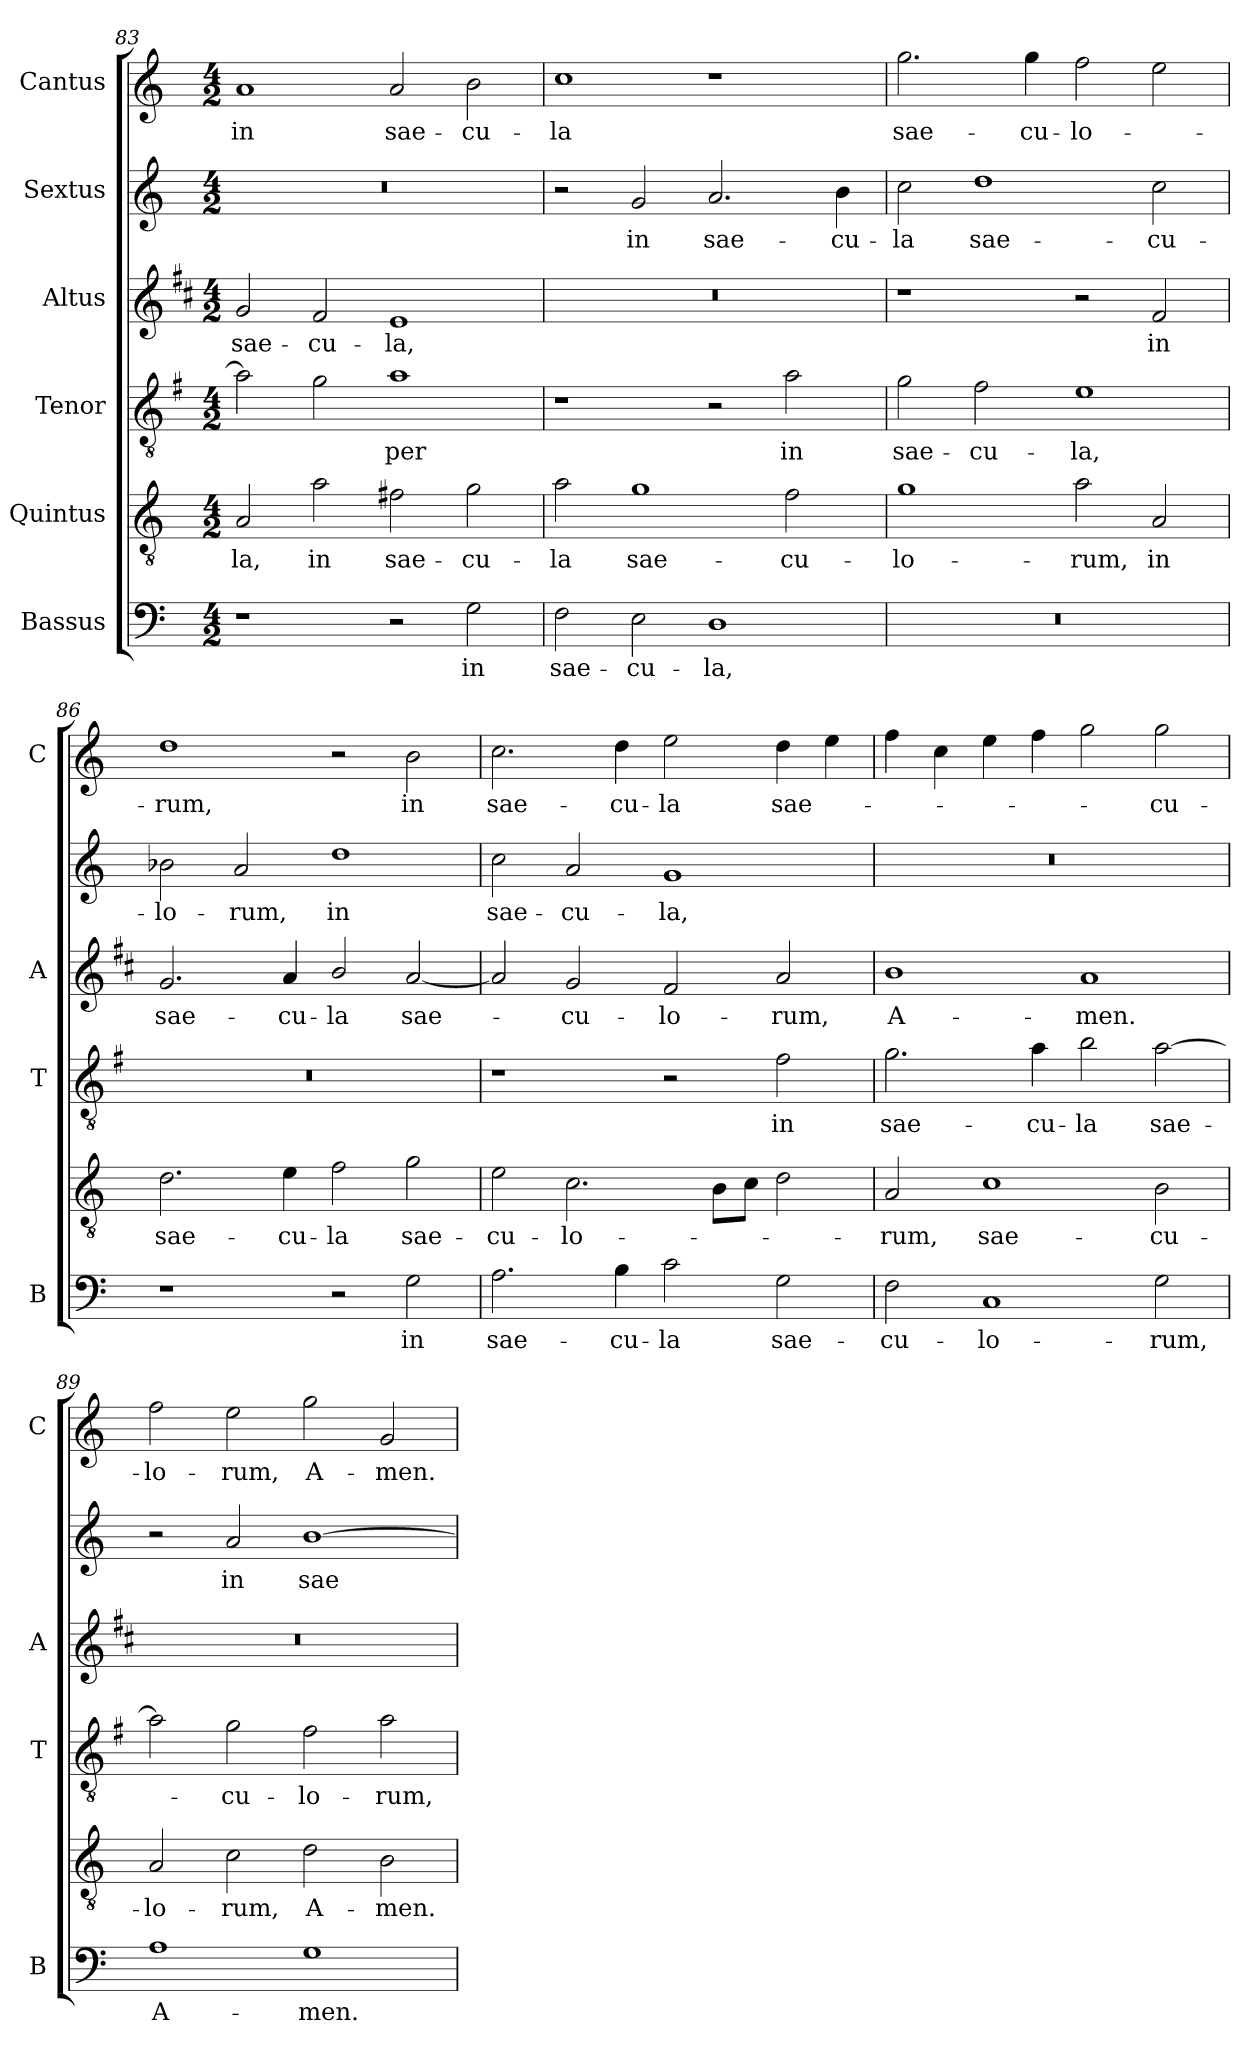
**kern	**text	**kern	**text	**kern	**text	**kern	**text	**kern	**text	**kern	**text
*part6	*part6	*part5	*part5	*part4	*part4	*part3	*part3	*part2	*part2	*part1	*part1
*staff6	*staff6	*staff5	*staff5	*staff4	*staff4	*staff3	*staff3	*staff2	*staff2	*staff1	*staff1
*I"Bassus	*	*I"Quintus	*	*I"Tenor	*	*I"Altus	*	*I"Sextus	*	*I"Cantus	*
*I'B	*	*	*	*I'T	*	*I'A	*	*	*	*I'C	*
*clefF4	*	*clefGv2	*	*clefGv2	*	*clefG2	*	*clefG2	*	*clefG2	*
*	*	*	*	*ITrd4c7	*	*ITrd1c2	*	*	*	*	*
*k[]	*	*k[]	*	*k[]	*	*k[]	*	*k[]	*	*k[]	*
*C:	*	*C:	*	*C:	*	*C:	*	*C:	*	*C:	*
*M4/2	*	*M4/2	*	*M4/2	*	*M4/2	*	*M4/2	*	*M4/2	*
=83	=83	=83	=83	=83	=83	=83	=83	=83	=83	=83	=83
!	!	!	!LO:LY:b	!	!	!	!LO:LY:b	!	!	!	!LO:LY:b
1r	.	2A/	-la,	2d\]	.	2f/	sae-	0r	.	1a	in
!	!	!	!LO:LY:b	!	!	!	!LO:LY:b	!	!	!	!
.	.	2a\	in	2c\	.	2e/	-cu-	.	.	.	.
!	!	!	!LO:LY:b	!	!LO:LY:b	!	!LO:LY:b	!	!	!	!LO:LY:b
2r	.	2f#X\	sae-	1d	-per	1d	-la,	.	.	2a/	sae-
!	!LO:LY:b	!	!LO:LY:b	!	!	!	!	!	!	!	!LO:LY:b
2G\	in	2g\	-cu-	.	.	.	.	.	.	2b\	-cu-
!!LO:LB:g=z
=84	=84	=84	=84	=84	=84	=84	=84	=84	=84	=84	=84
!	!LO:LY:b	!	!LO:LY:b	!	!	!	!	!	!	!	!LO:LY:b
2F\	sae-	2a\	-la	1r	.	0r	.	2r	.	1cc	-la
!	!LO:LY:b	!	!LO:LY:b	!	!	!	!	!	!LO:LY:b	!	!
2E\	-cu-	1g	sae-	.	.	.	.	2g/	in	.	.
!	!LO:LY:b	!	!	!	!	!	!	!	!LO:LY:b	!	!
1D	-la,	.	.	2r	.	.	.	2.a/	sae-	1r	.
!	!	!	!LO:LY:b	!	!LO:LY:b	!	!	!	!	!	!
.	.	2f\	-cu-	2d\	in	.	.	.	.	.	.
!	!	!	!	!	!	!	!	!	!LO:LY:b	!	!
.	.	.	.	.	.	.	.	4b\	-cu-	.	.
=85	=85	=85	=85	=85	=85	=85	=85	=85	=85	=85	=85
!	!	!	!LO:LY:b	!	!LO:LY:b	!	!	!	!LO:LY:b	!	!LO:LY:b
0r	.	1g	-lo-	2c\	sae-	1r	.	2cc\	-la	2.gg\	sae-
!	!	!	!	!	!LO:LY:b	!	!	!	!LO:LY:b	!	!
.	.	.	.	2B\	-cu-	.	.	1dd	sae-	.	.
!	!	!	!	!	!	!	!	!	!	!	!LO:LY:b
.	.	.	.	.	.	.	.	.	.	4gg\	-cu-
!	!	!	!LO:LY:b	!	!LO:LY:b	!	!	!	!	!	!LO:LY:b
.	.	2a\	-rum,	1A	-la,	2r	.	.	.	2ff\	-lo-
!	!	!	!LO:LY:b	!	!	!	!LO:LY:b	!	!LO:LY:b	!	!
.	.	2A/	in	.	.	2e/	in	2cc\	-cu-	2ee\	.
=86	=86	=86	=86	=86	=86	=86	=86	=86	=86	=86	=86
!	!	!	!LO:LY:b	!	!	!	!LO:LY:b	!	!LO:LY:b	!	!LO:LY:b
1r	.	2.d\	sae-	0r	.	2.f/	sae-	2b-X\	-lo-	1dd	-rum,
!	!	!	!	!	!	!	!	!	!LO:LY:b	!	!
.	.	.	.	.	.	.	.	2a/	-rum,	.	.
!	!	!	!LO:LY:b	!	!	!	!LO:LY:b	!	!	!	!
.	.	4e\	-cu-	.	.	4g/	-cu-	.	.	.	.
!	!	!	!LO:LY:b	!	!	!	!LO:LY:b	!	!LO:LY:b	!	!
2r	.	2f\	-la	.	.	2a/	-la	1dd	in	2r	.
!	!LO:LY:b	!	!LO:LY:b	!	!	!	!LO:LY:b	!	!	!	!LO:LY:b
2G\	in	2g\	sae-	.	.	[2g/	sae-	.	.	2b\	in
=87	=87	=87	=87	=87	=87	=87	=87	=87	=87	=87	=87
!	!LO:LY:b	!	!LO:LY:b	!	!	!	!	!	!LO:LY:b	!	!LO:LY:b
2.A\	sae-	2e\	-cu-	1r	.	2g/]	.	2cc\	sae-	2.cc\	sae-
!	!	!	!LO:LY:b	!	!	!	!LO:LY:b	!	!LO:LY:b	!	!
.	.	2.c\	-lo-	.	.	2f/	-cu-	2a/	-cu-	.	.
!	!LO:LY:b	!	!	!	!	!	!	!	!	!	!LO:LY:b
4B\	-cu-	.	.	.	.	.	.	.	.	4dd\	-cu-
!	!LO:LY:b	!	!	!	!	!	!LO:LY:b	!	!LO:LY:b	!	!LO:LY:b
2c\	-la	.	.	2r	.	2e/	-lo-	1g	-la,	2ee\	-la
.	.	8B\L	.	.	.	.	.	.	.	.	.
.	.	8c\J	.	.	.	.	.	.	.	.	.
!	!LO:LY:b	!	!	!	!LO:LY:b	!	!LO:LY:b	!	!	!	!LO:LY:b
2G\	sae-	2d\	.	2B\	in	2g/	-rum,	.	.	4dd\	sae-
.	.	.	.	.	.	.	.	.	.	4ee\	.
=88	=88	=88	=88	=88	=88	=88	=88	=88	=88	=88	=88
!	!LO:LY:b	!	!LO:LY:b	!	!LO:LY:b	!	!LO:LY:b	!	!	!	!
2F\	-cu-	2A/	-rum,	2.c\	sae-	1a	A-	0r	.	4ff\	.
.	.	.	.	.	.	.	.	.	.	4cc\	.
!	!LO:LY:b	!	!LO:LY:b	!	!	!	!	!	!	!	!
1C	-lo-	1c	sae-	.	.	.	.	.	.	4ee\	.
!	!	!	!	!	!LO:LY:b	!	!	!	!	!	!
.	.	.	.	4d\	-cu-	.	.	.	.	4ff\	.
!	!	!	!	!	!LO:LY:b	!	!LO:LY:b	!	!	!	!
.	.	.	.	2e\	-la	1g	-men.	.	.	2gg\	.
!	!LO:LY:b	!	!LO:LY:b	!	!LO:LY:b	!	!	!	!	!	!LO:LY:b
2G\	-rum,	2B\	-cu-	[2d\	sae-	.	.	.	.	2gg\	-cu-
=89	=89	=89	=89	=89	=89	=89	=89	=89	=89	=89	=89
!	!LO:LY:b	!	!LO:LY:b	!	!	!	!	!	!	!	!LO:LY:b
1A	A-	2A/	-lo-	2d\]	.	0r	.	2r	.	2ff\	-lo-
!	!	!	!LO:LY:b	!	!LO:LY:b	!	!	!	!LO:LY:b	!	!LO:LY:b
.	.	2c\	-rum,	2c\	-cu-	.	.	2a/	in	2ee\	-rum,
!	!LO:LY:b	!	!LO:LY:b	!	!LO:LY:b	!	!	!	!LO:LY:b	!	!LO:LY:b
1G	-men.	2d\	A-	2B\	-lo-	.	.	[1b	sae-	2gg\	A-
!	!	!	!LO:LY:b	!	!LO:LY:b	!	!	!	!	!	!LO:LY:b
.	.	2B\	-men.	2d\	-rum,	.	.	.	.	2g/	-men.
=	=	=	=	=	=	=	=	=	=	=	=
*-	*-	*-	*-	*-	*-	*-	*-	*-	*-	*-	*-
